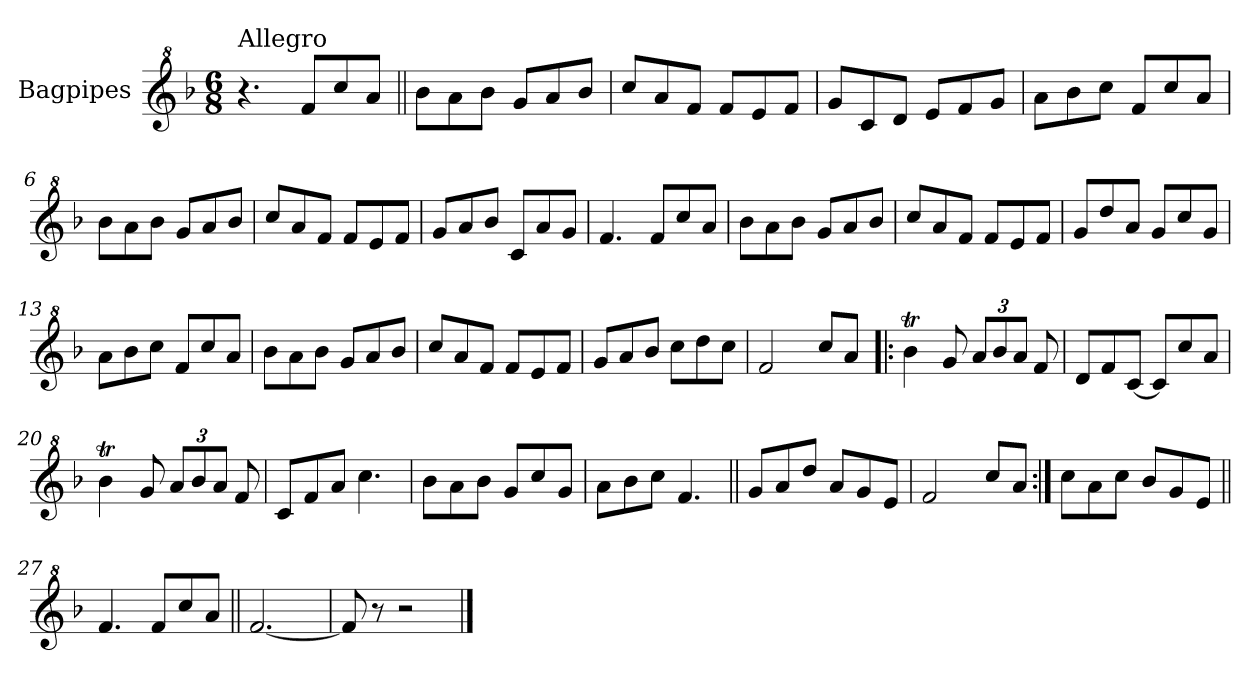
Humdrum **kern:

**kern
*part1
*staff1
*I"Bagpipes
*I'Bag
*clefG^2
*k[b-]
*F:
*M6/8
=1
!LO:TX:a:t=Allegro
4.r
8ff/L
8ccc/
8aa/J
=2||
8bb-\L
8aa\
8bb-\J
8gg/L
8aa/
8bb-/J
=3
8ccc/L
8aa/
8ff/J
8ff/L
8ee/
8ff/J
=4
8gg/L
8cc/
8dd/J
8ee/L
8ff/
8gg/J
=5
8aa\L
8bb-\
8ccc\J
8ff/L
8ccc/
8aa/J
=6
8bb-\L
8aa\
8bb-\J
8gg/L
8aa/
8bb-/J
!!LO:LB:g=z
=7
8ccc/L
8aa/
8ff/J
8ff/L
8ee/
8ff/J
=8
8gg/L
8aa/
8bb-/J
8cc/L
8aa/
8gg/J
=9
4.ff/
8ff/L
8ccc/
8aa/J
=10
8bb-\L
8aa\
8bb-\J
8gg/L
8aa/
8bb-/J
=11
8ccc/L
8aa/
8ff/J
8ff/L
8ee/
8ff/J
=12
8gg/L
8ddd/
8aa/J
8gg/L
8ccc/
8gg/J
!!LO:LB:g=z
=13
8aa\L
8bb-\
8ccc\J
8ff/L
8ccc/
8aa/J
=14
8bb-\L
8aa\
8bb-\J
8gg/L
8aa/
8bb-/J
=15
8ccc/L
8aa/
8ff/J
8ff/L
8ee/
8ff/J
=16
8gg/L
8aa/
8bb-/J
8ccc\L
8ddd\
8ccc\J
=17
2ff/
8ccc/L
8aa/J
=18!|:
4bb-T\
8gg/
*Xbrackettup
12aa/L
12bb-/
12aa/J
8ff/
!!LO:LB:g=z
=19
8dd/L
8ff/
[8cc/J
8cc/L]
8ccc/
8aa/J
=20
4bb-T\
8gg/
12aa/L
12bb-/
12aa/J
8ff/
=21
8cc/L
8ff/
8aa/J
4.ccc\
=22
8bb-\L
8aa\
8bb-\J
8gg/L
8ccc/
8gg/J
=23
8aa\L
8bb-\
8ccc\J
4.ff/
=24||
8gg/L
8aa/
8ddd/J
8aa/L
8gg/
8ee/J
=25
2ff/
8ccc/L
8aa/J
!!LO:LB:g=z
=26:|!
8ccc\L
8aa\
8ccc\J
8bb-/L
8gg/
8ee/J
=27||
4.ff/
8ff/L
8ccc/
8aa/J
=28||
[2.ff/
=29
8ff/]
8r
2r
==
*-
